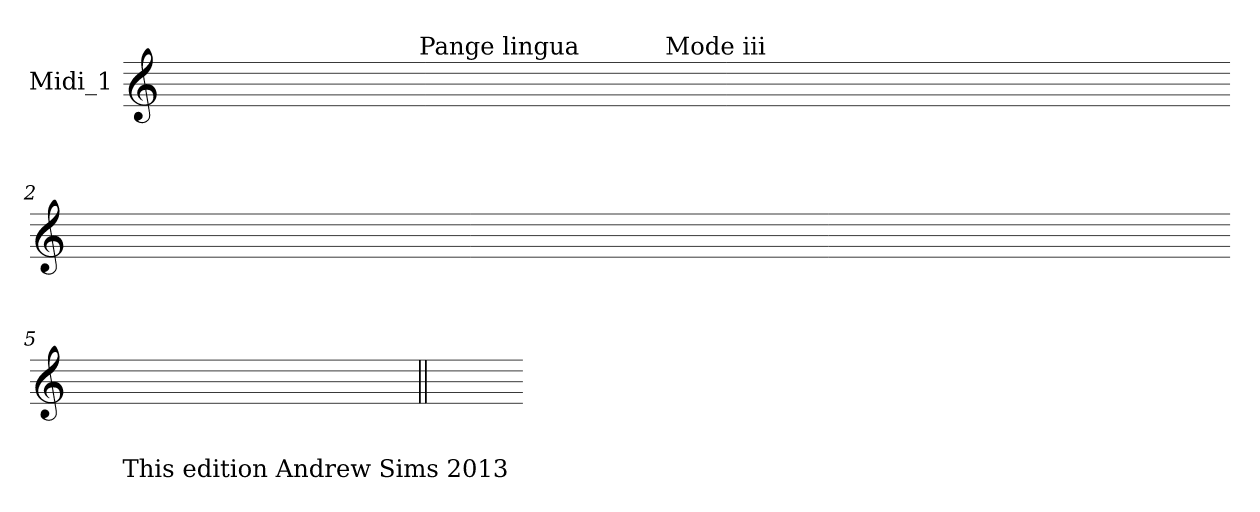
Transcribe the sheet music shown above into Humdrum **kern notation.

**kern	**text	**text	**text	**text	**text	**text
*part1	*part1	*part1	*part1	*part1	*part1	*part1
*staff1	*staff1	*staff1	*staff1	*staff1	*staff1	*staff1
*I"Midi_1	*	*	*	*	*	*
*clefG2	*	*	*	*	*	*
*k[]	*	*	*	*	*	*
*C:	*	*	*	*	*	*
=	=	=	=	=	=	=
!	!	!LO:LY:b	!	!LO:LY:b	!	!LO:LY:b
*^	*	*	*	*	*	*
!	!	!LO:LY:b	!	!LO:LY:b	!	!LO:LY:b	!
4D/yy	4D\yy	1	.	3	.	5	6
!	!	!	!LO:LY:b	!	!LO:LY:b	!	!LO:LY:b
!	!	!LO:LY:b	!	!LO:LY:b	!	!LO:LY:b	!
4D/yy	4D\yy	Now,	.	That	.	There-	-Glo-
!	!	!	!LO:LY:b	!	!LO:LY:b	!	!LO:LY:b
!	!	!LO:LY:b	!	!LO:LY:b	!	!LO:LY:b	!
4D/yy	4D\yy	-my	.	last	.	fore	-ry
!	!	!	!LO:LY:b	!	!LO:LY:b	!	!LO:LY:b
!	!	!LO:LY:b	!	!LO:LY:b	!	!LO:LY:b	!
4D/yy	4D\yy	tongue,	.	night,	.	we,	let
!LO:TX:a:t=Pange lingua	!	!	!	!	!	!	!
!	!	!	!LO:LY:b	!	!LO:LY:b	!	!LO:LY:b
!	!	!LO:LY:b	!	!LO:LY:b	!	!LO:LY:b	!
4C/yy	4C\yy	the	.	at	.	be-	us
!	!	!	!LO:LY:b	!	!LO:LY:b	!	!LO:LY:b
!	!	!LO:LY:b	!	!LO:LY:b	!	!LO:LY:b	!
4F/yy	4F\yy	-mys-	.	sup-	.	-fore	give
!	!	!	!LO:LY:b	!	!LO:LY:b	!	!LO:LY:b
!	!	!LO:LY:b	!	!LO:LY:b	!	!LO:LY:b	!
4F/yy	4F\yy	tery	.	per	.	him	and
!	!	!	!LO:LY:b	!	!LO:LY:b	!	!LO:LY:b
!	!	!LO:LY:b	!	!LO:LY:b	!	!LO:LY:b	!
4G/yy	4G\yy	tell-	.	-ly-	.	-bend-	-bless-
!LO:TX:a:t=Mode iii	!	!	!	!	!	!	!
!	!	!	!LO:LY:b	!	!LO:LY:b	!	!LO:LY:b
!	!	!LO:LY:b	!	!LO:LY:b	!	!LO:LY:b	!
4B/yy	4B\yy	-ing,	.	ing,	.	ing,	ing
!!LO:LB:g=z	!!
=1-	=1-	=1-	=1-	=1-	=1-	=1-	=1-
4D/yy	4D\yy	.	.	.	.	.	.
!	!	!	!LO:LY:b	!	!LO:LY:b	!	!LO:LY:b
!	!	!LO:LY:b	!	!LO:LY:b	!	!LO:LY:b	!
4B/yy	4B\yy	of	.	'mid	.	this	to
!	!	!	!LO:LY:b	!	!LO:LY:b	!	!LO:LY:b
!	!	!LO:LY:b	!	!LO:LY:b	!	!LO:LY:b	!
4B/yy	4B\yy	the	.	the	.	great	the
!	!	!	!LO:LY:b	!	!LO:LY:b	!	!LO:LY:b
!	!	!LO:LY:b	!	!LO:LY:b	!	!LO:LY:b	!
4B/yy	4B\yy	glo-	.	-Twelve,	.	sa-	Fa-
!	!	!	!LO:LY:b	!	!LO:LY:b	!	!LO:LY:b
!	!	!LO:LY:b	!	!LO:LY:b	!	!LO:LY:b	!
4B/yy	4B\yy	-rious	.	his	.	cra-	ther
!	!	!	!LO:LY:b	!	!LO:LY:b	!	!LO:LY:b
!	!	!LO:LY:b	!	!LO:LY:b	!	!LO:LY:b	!
4G/yy	4G\yy	-bo-	.	-cho-	.	-ment	and
!	!	!	!LO:LY:b	!	!LO:LY:b	!	!LO:LY:b
!	!	!LO:LY:b	!	!LO:LY:b	!	!LO:LY:b	!
4B/yy	4B\yy	dy	.	sen	.	re-	the
!	!	!	!LO:LY:b	!	!LO:LY:b	!	!LO:LY:b
!	!	!LO:LY:b	!	!LO:LY:b	!	!LO:LY:b	!
4A/yy	4A\yy	-sing,	.	band,	.	vere:	Son,
!!LO:LB:g=z	!!
=2-	=2-	=2-	=2-	=2-	=2-	=2-	=2-
!	!	!	!	!	!	!	!LO:LY:b
4D/yy	4D\yy	.	.	.	.	.	,
!	!	!LO:LY:b	!	!LO:LY:b	!	!LO:LY:b	!
!	!	!	!LO:LY:b	!	!LO:LY:b	!	!LO:LY:b
4F/yy	4F\yy	.	he,	.	wine	.	ho-
!	!	!LO:LY:b	!	!LO:LY:b	!	!LO:LY:b	!
!	!	!	!LO:LY:b	!	!LO:LY:b	!	!LO:LY:b
4G/yy	4G\yy	.	-with	.	his	.	nour,
!	!	!LO:LY:b	!	!LO:LY:b	!	!LO:LY:b	!
!	!	!	!LO:LY:b	!	!LO:LY:b	!	!LO:LY:b
4B/yy	4B\yy	.	men	.	blood;	.	might,
!	!	!LO:LY:b	!	!LO:LY:b	!	!LO:LY:b	!
!	!	!	!LO:LY:b	!	!LO:LY:b	!	!LO:LY:b
4A/yy	4A\yy	.	in	.	which	.	and
!	!	!LO:LY:b	!	!LO:LY:b	!	!LO:LY:b	!
!	!	!	!LO:LY:b	!	!LO:LY:b	!	!LO:LY:b
4G/yy	4G\yy	.	con-	.	-who-	.	-praise
!	!	!LO:LY:b	!	!LO:LY:b	!	!LO:LY:b	!
!	!	!	!LO:LY:b	!	!LO:LY:b	!	!LO:LY:b
4F/yy	4F\yy	.	verse	.	so	.	ad-
!	!	!LO:LY:b	!	!LO:LY:b	!	!LO:LY:b	!
!	!	!	!LO:LY:b	!	!LO:LY:b	!	!LO:LY:b
4G/yy	4G\yy	.	-blend-	.	-ta-	.	-dress-
!	!	!LO:LY:b	!	!LO:LY:b	!	!LO:LY:b	!
!	!	!	!LO:LY:b	!	!LO:LY:b	!	!LO:LY:b
4G/yy	4G\yy	.	-ing,	.	keth	.	ing,
!!LO:LB:g=z	!!
=3-	=3-	=3-	=3-	=3-	=3-	=3-	=3-
4D/yy	4D\yy	.	.	.	.	.	.
!	!	!LO:LY:b	!	!LO:LY:b	!	!LO:LY:b	!
!	!	!	!LO:LY:b	!	!LO:LY:b	!	!LO:LY:b
4G/yy	4G\yy	.	dwelt	.	must	.	while
!	!	!LO:LY:b	!	!LO:LY:b	!	!LO:LY:b	!
!	!	!	!LO:LY:b	!	!LO:LY:b	!	!LO:LY:b
4A/yy	4A\yy	.	the	.	from	.	e-
!	!	!LO:LY:b	!	!LO:LY:b	!	!LO:LY:b	!
!	!	!	!LO:LY:b	!	!LO:LY:b	!	!LO:LY:b
4F/yy	4F\yy	.	-seed	.	car-	.	-ter-
!	!	!LO:LY:b	!	!LO:LY:b	!	!LO:LY:b	!
!	!	!	!LO:LY:b	!	!LO:LY:b	!	!LO:LY:b
4E/yy	4E\yy	.	-of	.	nal	.	nal
!	!	!LO:LY:b	!	!LO:LY:b	!	!LO:LY:b	!
!	!	!	!LO:LY:b	!	!LO:LY:b	!	!LO:LY:b
4D/yy	4D\yy	.	truth	.	thoughts	.	a-
!	!	!LO:LY:b	!	!LO:LY:b	!	!LO:LY:b	!
!	!	!	!LO:LY:b	!	!LO:LY:b	!	!LO:LY:b
4G/yy	4G\yy	.	-to	.	be	.	ges
!	!	!LO:LY:b	!	!LO:LY:b	!	!LO:LY:b	!
!	!	!	!LO:LY:b	!	!LO:LY:b	!	!LO:LY:b
4G/yy	4G\yy	.	sow,	.	free:	.	run;
!!LO:LB:g=z	!!
=4-	=4-	=4-	=4-	=4-	=4-	=4-	=4-
4D/yy	4D\yy	.	.	.	.	.	.
!	!	!	!LO:LY:b	!	!LO:LY:b	!	!LO:LY:b
!	!	!LO:LY:b	!	!LO:LY:b	!	!LO:LY:b	!
4F/yy	4F\yy	in	.	then,	.	faith,	ev-
!	!	!	!LO:LY:b	!	!LO:LY:b	!	!LO:LY:b
!	!	!LO:LY:b	!	!LO:LY:b	!	!LO:LY:b	!
4F/yy	4F\yy	a	.	more	.	our	-er
!	!	!	!LO:LY:b	!	!LO:LY:b	!	!LO:LY:b
!	!	!LO:LY:b	!	!LO:LY:b	!	!LO:LY:b	!
4F/yy	4F\yy	Vir-	.	-pre-	.	-out-	too
!	!	!	!LO:LY:b	!	!LO:LY:b	!	!LO:LY:b
!	!	!LO:LY:b	!	!LO:LY:b	!	!LO:LY:b	!
4D/yy	4D\yy	-gin's	.	cious	.	ward	his
!	!	!	!LO:LY:b	!	!LO:LY:b	!	!LO:LY:b
!	!	!LO:LY:b	!	!LO:LY:b	!	!LO:LY:b	!
4F/yy	4F\yy	womb	.	food	.	sense	love
!	!	!	!LO:LY:b	!	!LO:LY:b	!	!LO:LY:b
!	!	!LO:LY:b	!	!LO:LY:b	!	!LO:LY:b	!
4G/yy	4G\yy	once	.	sup-	.	-be-	-con-
!	!	!	!LO:LY:b	!	!LO:LY:b	!	!LO:LY:b
!	!	!LO:LY:b	!	!LO:LY:b	!	!LO:LY:b	!
4G/yy	4G\yy	-dwel-	.	-ply-	.	-friend-	-fess-
!	!	!	!LO:LY:b	!	!LO:LY:b	!	!LO:LY:b
!	!	!LO:LY:b	!	!LO:LY:b	!	!LO:LY:b	!
4F/yy	4F\yy	-ling,	.	ing,	.	ing,	ing,
!!LO:LB:g=z	!!
=5-	=5-	=5-	=5-	=5-	=5-	=5-	=5-
4D/yy	4D\yy	.	.	.	.	.	.
!LO:TX:b:t=This edition  Andrew Sims 2013	!	!	!	!	!	!	!
!	!	!	!LO:LY:b	!	!LO:LY:b	!	!LO:LY:b
!	!	!LO:LY:b	!	!LO:LY:b	!	!LO:LY:b	!
4G/yy	4G\yy	shed	.	gives	.	makes	who,
!	!	!	!LO:LY:b	!	!LO:LY:b	!	!LO:LY:b
!	!	!LO:LY:b	!	!LO:LY:b	!	!LO:LY:b	!
4A/yy	4A\yy	for	.	him-	.	-our	from
!	!	!	!LO:LY:b	!	!LO:LY:b	!	!LO:LY:b
!	!	!LO:LY:b	!	!LO:LY:b	!	!LO:LY:b	!
4F/yy	4F\yy	this	.	self	.	in-	both,
!	!	!	!LO:LY:b	!	!LO:LY:b	!	!LO:LY:b
!	!	!LO:LY:b	!	!LO:LY:b	!	!LO:LY:b	!
4G/yy	4G\yy	-world's	.	with	.	ward	with
!	!	!	!LO:LY:b	!	!LO:LY:b	!	!LO:LY:b
!	!	!LO:LY:b	!	!LO:LY:b	!	!LO:LY:b	!
4E/yy	4E\yy	ran-	.	-his	.	vi-	-both
!	!	!	!LO:LY:b	!	!LO:LY:b	!	!LO:LY:b
!	!	!LO:LY:b	!	!LO:LY:b	!	!LO:LY:b	!
4C/yy	4C\yy	-som-	.	-own	.	sion	-is
!	!	!	!LO:LY:b	!	!LO:LY:b	!	!LO:LY:b
!	!	!LO:LY:b	!	!LO:LY:b	!	!LO:LY:b	!
4D/yy	4D\yy	ing.	.	hand.	.	clear.	one.
=6||	=6||	=6||	=6||	=6||	=6||	=6||	=6||
!	!	!	!	!	!	!	!LO:LY:b
4D/yy	4D\yy	.	.	.	.	.	A-
!	!	!	!	!	!	!	!LO:LY:b
4D/yy	4D\yy	.	.	.	.	.	-men.
*v	*v	*	*	*	*	*	*
=-	=-	=-	=-	=-	=-	=-
*-	*-	*-	*-	*-	*-	*-
